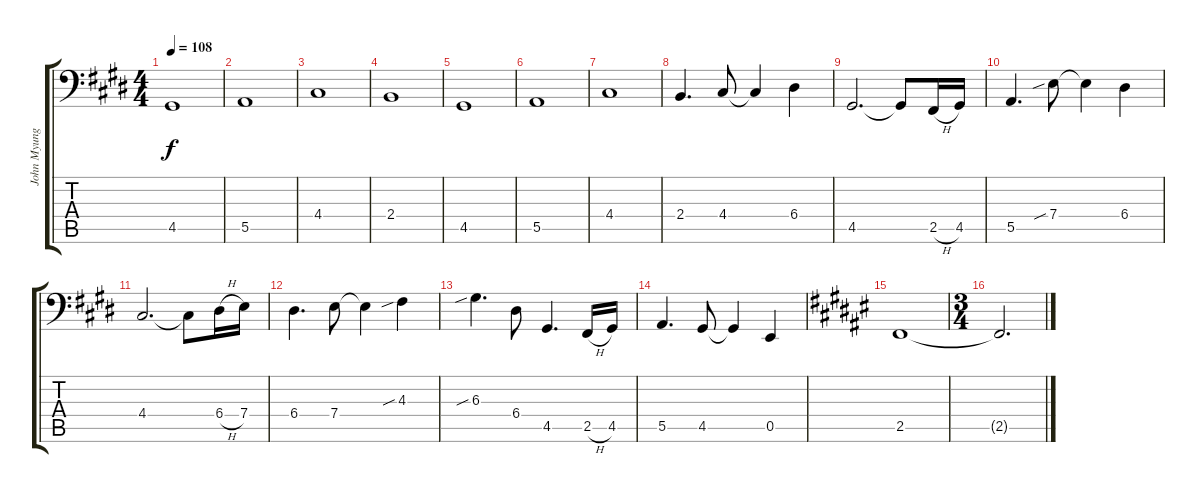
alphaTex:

\track ("John Myung" "John Myung") {instrument electricbassfinger}
\staff {score tabs}
\tuning (C3 G2 D2 A1 E1 B0) {hide}
\ts (4 4)
\tempo 108
\clef f4
\ks c#minor
4.5.1{dy f} |
5.5.1 |
4.4.1 |
2.4.1 |
4.5.1 |
5.5.1 |
4.4.1 |
2.4.4{d} 4.4.8 4.4{t}.4 6.4.4 |
4.5.2{d} 4.5{t}.8 2.5{h}.16 4.5.16 |
5.5.4{d} 7.4{sib}.8 7.4{t}.4 6.4.4 |
4.4.2{d} 4.4{t}.8 6.4{h}.16 7.4.16 |
6.4.4{d} 7.4.8 7.4{t}.4 4.3{sib}.4 |
6.3{sib}.4{d} 6.4.8 4.5.4{d} 2.5{h}.16 4.5.16 |
5.5.4{d} 4.5.8 4.5{t}.4 0.5.4 |
\ks f#
2.5.1 |
\ts (3 4)
2.5{t}.2{d}
